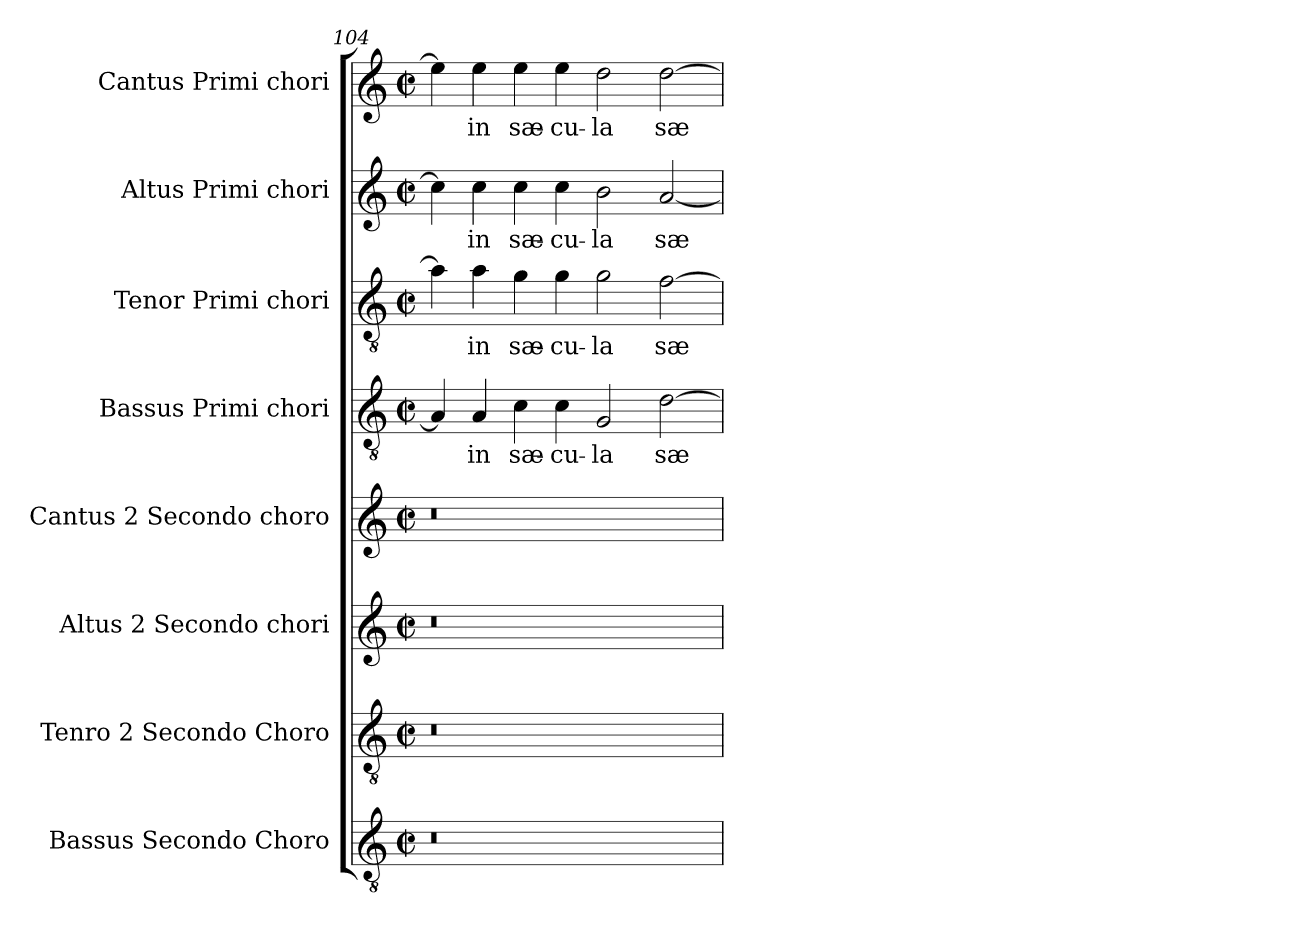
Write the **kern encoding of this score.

**kern	**kern	**kern	**kern	**kern	**text	**kern	**text	**kern	**text	**kern	**text
*part8	*part7	*part6	*part5	*part4	*part4	*part3	*part3	*part2	*part2	*part1	*part1
*staff8	*staff7	*staff6	*staff5	*staff4	*staff4	*staff3	*staff3	*staff2	*staff2	*staff1	*staff1
*I"Bassus  Secondo Choro	*I"Tenro 2  Secondo Choro	*I"Altus 2  Secondo chori	*I"Cantus 2  Secondo choro	*I"Bassus  Primi chori	*	*I"Tenor  Primi chori	*	*I"Altus  Primi chori	*	*I"Cantus  Primi chori	*
*I'Ch	*I'Ch	*I'Ch	*I'Ch	*I'Ch	*	*I'Ch	*	*I'Ch	*	*I'Ch	*
*clefGv2	*clefGv2	*clefG2	*clefG2	*clefGv2	*	*clefGv2	*	*clefG2	*	*clefG2	*
*M2/2	*M2/2	*M2/2	*M2/2	*M2/2	*	*M2/2	*	*M2/2	*	*M2/2	*
*met(c|)	*met(c|)	*met(c|)	*met(c|)	*met(c|)	*	*met(c|)	*	*met(c|)	*	*met(c|)	*
=104	=104	=104	=104	=104	=104	=104	=104	=104	=104	=104	=104
0r	0r	0r	0r	4A/]	.	4a\]	.	4cc\]	.	4ee\]	.
!	!	!	!	!	!LO:LY:b:cj	!	!LO:LY:b:cj	!	!LO:LY:b:cj	!	!LO:LY:b:cj
.	.	.	.	4A/	in	4a\	in	4cc\	in	4ee\	in
!	!	!	!	!	!LO:LY:b	!	!LO:LY:b	!	!LO:LY:b	!	!LO:LY:b
.	.	.	.	4c\	sæ-	4g\	sæ-	4cc\	sæ-	4ee\	sæ-
!	!	!	!	!	!LO:LY:b:cj	!	!LO:LY:b:cj	!	!LO:LY:b:cj	!	!LO:LY:b:cj
.	.	.	.	4c\	-cu-	4g\	-cu-	4cc\	-cu-	4ee\	-cu-
!	!	!	!	!	!LO:LY:b:cj	!	!LO:LY:b:cj	!	!LO:LY:b:cj	!	!LO:LY:b:cj
.	.	.	.	2G/	-la	2g\	-la	2b\	-la	2dd\	-la
!	!	!	!	!	!LO:LY:b:cj	!	!LO:LY:b:cj	!	!LO:LY:b:cj	!	!LO:LY:b:cj
.	.	.	.	[>2d\	sæ-	[>2f\	sæ-	[<2a/	sæ-	[>2dd\	sæ-
=	=	=	=	=	=	=	=	=	=	=	=
*-	*-	*-	*-	*-	*-	*-	*-	*-	*-	*-	*-
